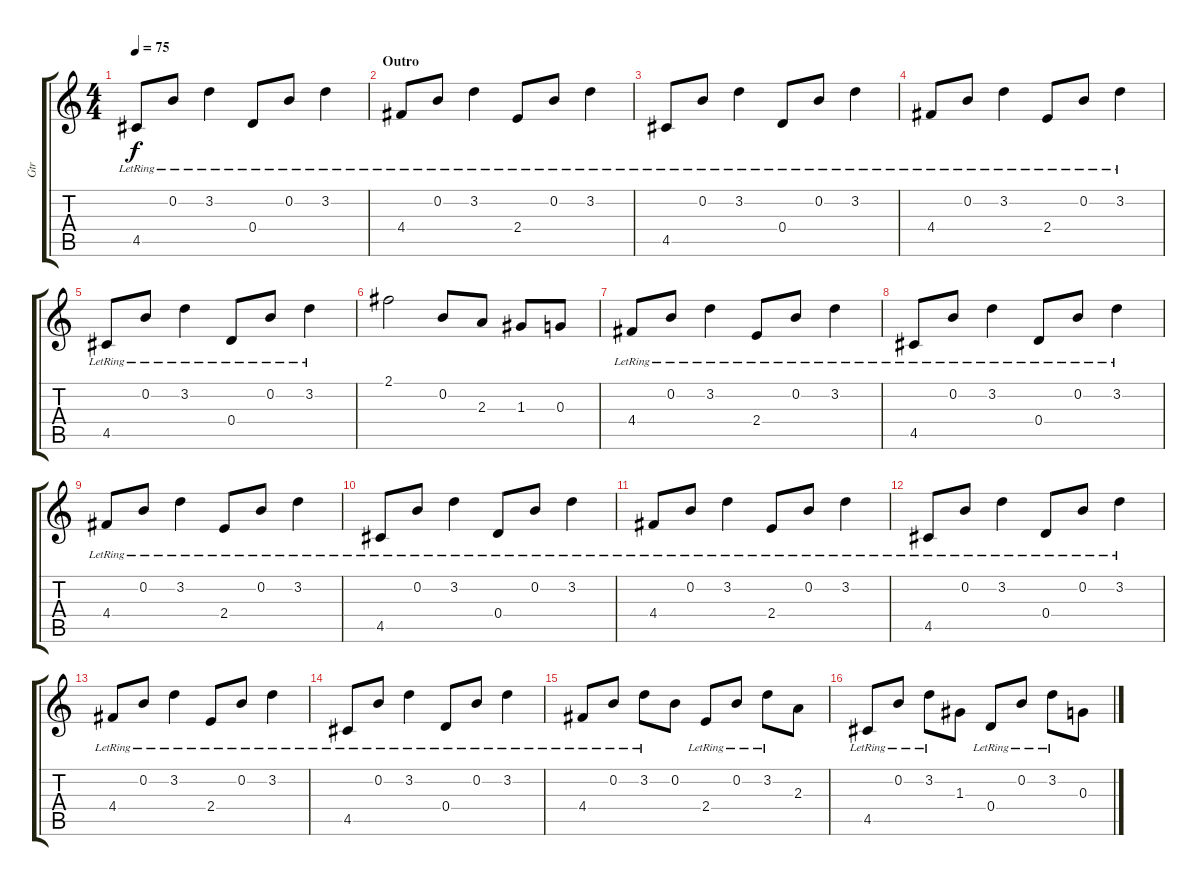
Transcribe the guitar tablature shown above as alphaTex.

\track ("Gtr" "Gtr") {instrument acousticguitarsteel}
\staff {score tabs}
\tuning (E4 B3 G3 D3 A2 E2) {hide}
\ts (4 4)
\tempo 75
\clef g2
\ks c
4.5{lr}.8{dy f} 0.2{lr}.8 3.2{lr}.4 0.4{lr}.8 0.2{lr}.8 3.2{lr}.4 |
\section ("" "Outro")
4.4{lr}.8 0.2{lr}.8 3.2{lr}.4 2.4{lr}.8 0.2{lr}.8 3.2{lr}.4 |
4.5{lr}.8 0.2{lr}.8 3.2{lr}.4 0.4{lr}.8 0.2{lr}.8 3.2{lr}.4 |
4.4{lr}.8 0.2{lr}.8 3.2{lr}.4 2.4{lr}.8 0.2{lr}.8 3.2{lr}.4 |
4.5{lr}.8 0.2{lr}.8 3.2{lr}.4 0.4{lr}.8 0.2{lr}.8 3.2{lr}.4 |
2.1.2 0.2.8 2.3.8 1.3.8 0.3.8 |
4.4{lr}.8 0.2{lr}.8 3.2{lr}.4 2.4{lr}.8 0.2{lr}.8 3.2{lr}.4 |
4.5{lr}.8 0.2{lr}.8 3.2{lr}.4 0.4{lr}.8 0.2{lr}.8 3.2{lr}.4 |
4.4{lr}.8 0.2{lr}.8 3.2{lr}.4 2.4{lr}.8 0.2{lr}.8 3.2{lr}.4 |
4.5{lr}.8 0.2{lr}.8 3.2{lr}.4 0.4{lr}.8 0.2{lr}.8 3.2{lr}.4 |
4.4{lr}.8 0.2{lr}.8 3.2{lr}.4 2.4{lr}.8 0.2{lr}.8 3.2{lr}.4 |
4.5{lr}.8 0.2{lr}.8 3.2{lr}.4 0.4{lr}.8 0.2{lr}.8 3.2{lr}.4 |
4.4{lr}.8 0.2{lr}.8 3.2{lr}.4 2.4{lr}.8 0.2{lr}.8 3.2{lr}.4 |
4.5{lr}.8 0.2{lr}.8 3.2{lr}.4 0.4{lr}.8 0.2{lr}.8 3.2{lr}.4 |
4.4{lr}.8 0.2{lr}.8 3.2{lr}.8 0.2.8 2.4{lr}.8 0.2{lr}.8 3.2{lr}.8 2.3.8 |
4.5{lr}.8 0.2{lr}.8 3.2{lr}.8 1.3.8 0.4{lr}.8 0.2{lr}.8 3.2{lr}.8 0.3.8
